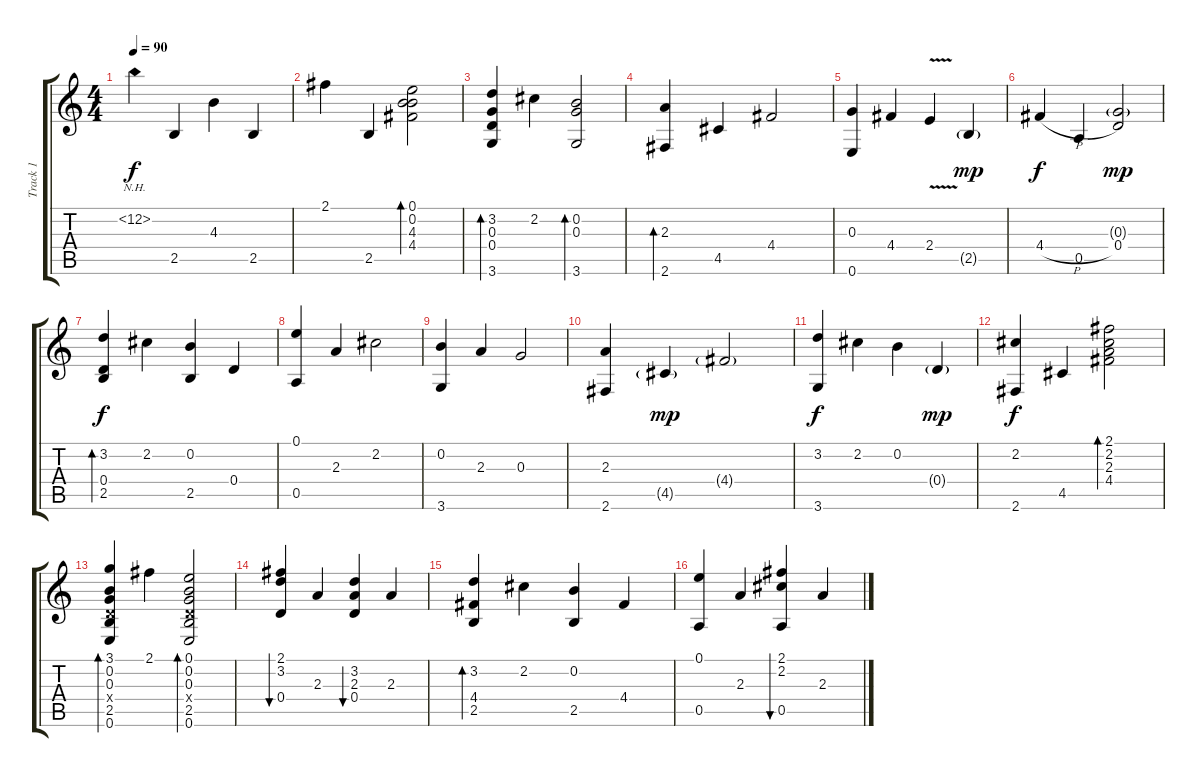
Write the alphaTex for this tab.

\track ("Track 1" "Track 1") {instrument acousticguitarsteel}
\staff {score tabs}
\tuning (E4 B3 G3 D3 A2 E2) {hide}
\ts (4 4)
\tempo 90
\clef g2
\ks c
12.2{nh}.4{dy f} 2.5.4 4.3.4 2.5.4 |
2.1.4 2.5.4 (0.1 0.2 4.3 4.4).2{bd 60} |
(3.2 0.3 0.4 3.6).4{bd 60} 2.2.4 (0.2 0.3 3.6).2{bd 60} |
(2.3 2.6).4{bd 60} 4.5.4 4.4.2 |
(0.3 0.6).4 4.4.4 2.4{v}.4 2.5{g}.4{dy mp} |
4.4{h}.4{dy f} 0.5.4 (0.3{g} 0.4).2{dy mp} |
(3.2 0.4 2.5).4{bd 60 dy f} 2.2.4 (0.2 2.5).4 0.4.4 |
(0.1 0.5).4 2.3.4 2.2.2 |
(0.2 3.6).4 2.3.4 0.3.2 |
(2.3 2.6).4 4.5{g}.4{dy mp} 4.4{g}.2 |
(3.2 3.6).4{dy f} 2.2.4 0.2.4 0.4{g}.4{dy mp} |
(2.2 2.6).4{dy f} 4.5.4 (2.1 2.2 2.3 4.4).2{bd 60} |
(3.1 0.2 0.3 0.4{x} 2.5 0.6).4{bd 60} 2.1.4 (0.1 0.2 0.3 0.4{x} 2.5 0.6).2{bd 60} |
(2.1 3.2 0.4).4{bu 60} 2.3.4 (3.2 2.3 0.4).4{bu 60} 2.3.4 |
(3.2 4.4 2.5).4{bd 60} 2.2.4 (0.2 2.5).4 4.4.4 |
(0.1 0.5).4 2.3.4 (2.1 2.2 0.5).4{bu 60} 2.3.4
